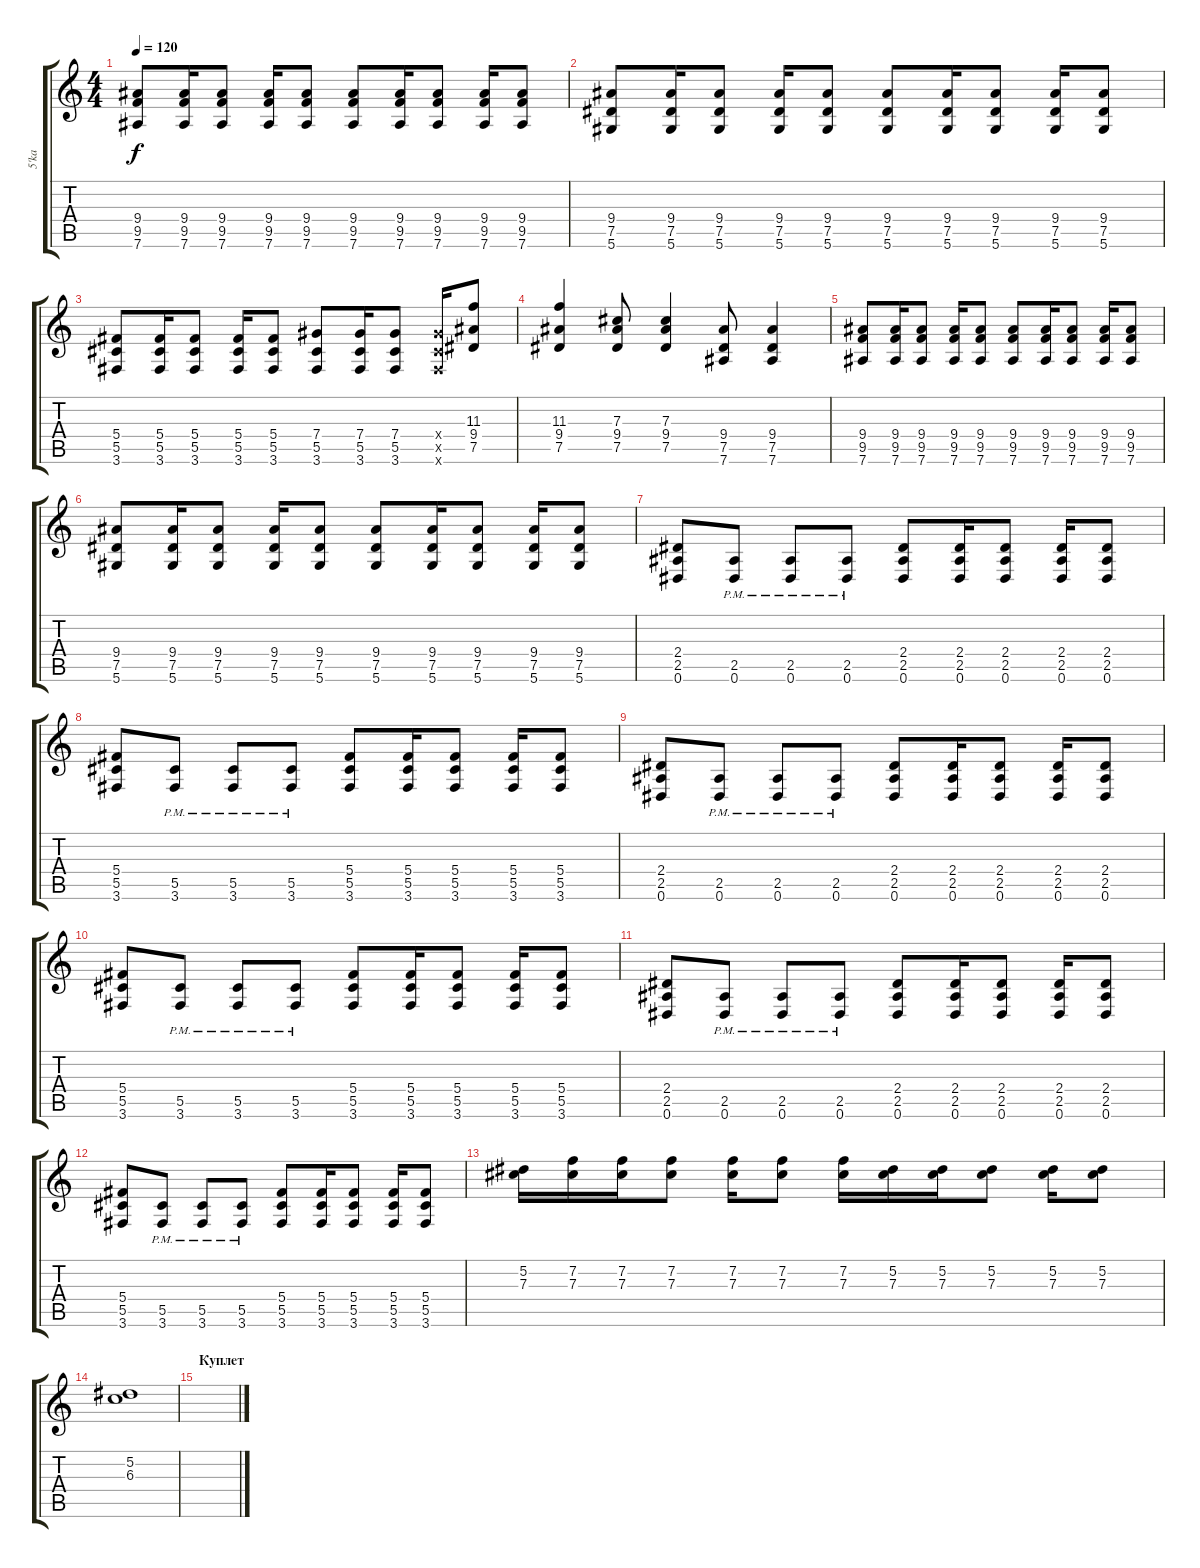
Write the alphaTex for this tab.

\track ("5'ka" "5'ka") {instrument distortionguitar}
\staff {score tabs}
\tuning (Eb4 Bb3 Gb3 Db3 Ab2 Eb2) {hide}
\ts (4 4)
\tempo 120
\clef g2
\ks c
(9.4 9.5 7.6).8{dy f} (9.4 9.5 7.6).16 (9.4 9.5 7.6).8 (9.4 9.5 7.6).16 (9.4 9.5 7.6).8 (9.4 9.5 7.6).8 (9.4 9.5 7.6).16 (9.4 9.5 7.6).8 (9.4 9.5 7.6).16 (9.4 9.5 7.6).8 |
(9.4 7.5 5.6).8 (9.4 7.5 5.6).16 (9.4 7.5 5.6).8 (9.4 7.5 5.6).16 (9.4 7.5 5.6).8 (9.4 7.5 5.6).8 (9.4 7.5 5.6).16 (9.4 7.5 5.6).8 (9.4 7.5 5.6).16 (9.4 7.5 5.6).8 |
(5.4 5.5 3.6).8 (5.4 5.5 3.6).16 (5.4 5.5 3.6).8 (5.4 5.5 3.6).16 (5.4 5.5 3.6).8 (7.4 5.5 3.6).8 (7.4 5.5 3.6).16 (7.4 5.5 3.6).8 (7.4{x} 5.5{x} 3.6{x}).16 (11.3 9.4 7.5).8 |
(11.3 9.4 7.5).4 (7.3 9.4 7.5).8 (7.3 9.4 7.5).4 (9.4 7.5 7.6).8 (9.4 7.5 7.6).4 |
(9.4 9.5 7.6).8 (9.4 9.5 7.6).16 (9.4 9.5 7.6).8 (9.4 9.5 7.6).16 (9.4 9.5 7.6).8 (9.4 9.5 7.6).8 (9.4 9.5 7.6).16 (9.4 9.5 7.6).8 (9.4 9.5 7.6).16 (9.4 9.5 7.6).8 |
(9.4 7.5 5.6).8 (9.4 7.5 5.6).16 (9.4 7.5 5.6).8 (9.4 7.5 5.6).16 (9.4 7.5 5.6).8 (9.4 7.5 5.6).8 (9.4 7.5 5.6).16 (9.4 7.5 5.6).8 (9.4 7.5 5.6).16 (9.4 7.5 5.6).8 |
(2.4 2.5 0.6).8 (2.5{pm} 0.6{pm}).8 (2.5{pm} 0.6{pm}).8 (2.5{pm} 0.6{pm}).8 (2.4 2.5 0.6).8 (2.4 2.5 0.6).16 (2.4 2.5 0.6).8 (2.4 2.5 0.6).16 (2.4 2.5 0.6).8 |
(5.4 5.5 3.6).8 (5.5{pm} 3.6{pm}).8 (5.5{pm} 3.6{pm}).8 (5.5{pm} 3.6{pm}).8 (5.4 5.5 3.6).8 (5.4 5.5 3.6).16 (5.4 5.5 3.6).8 (5.4 5.5 3.6).16 (5.4 5.5 3.6).8 |
(2.4 2.5 0.6).8 (2.5{pm} 0.6{pm}).8 (2.5{pm} 0.6{pm}).8 (2.5{pm} 0.6{pm}).8 (2.4 2.5 0.6).8 (2.4 2.5 0.6).16 (2.4 2.5 0.6).8 (2.4 2.5 0.6).16 (2.4 2.5 0.6).8 |
(5.4 5.5 3.6).8 (5.5{pm} 3.6{pm}).8 (5.5{pm} 3.6{pm}).8 (5.5{pm} 3.6{pm}).8 (5.4 5.5 3.6).8 (5.4 5.5 3.6).16 (5.4 5.5 3.6).8 (5.4 5.5 3.6).16 (5.4 5.5 3.6).8 |
(2.4 2.5 0.6).8 (2.5{pm} 0.6{pm}).8 (2.5{pm} 0.6{pm}).8 (2.5{pm} 0.6{pm}).8 (2.4 2.5 0.6).8 (2.4 2.5 0.6).16 (2.4 2.5 0.6).8 (2.4 2.5 0.6).16 (2.4 2.5 0.6).8 |
(5.4 5.5 3.6).8 (5.5{pm} 3.6{pm}).8 (5.5{pm} 3.6{pm}).8 (5.5{pm} 3.6{pm}).8 (5.4 5.5 3.6).8 (5.4 5.5 3.6).16 (5.4 5.5 3.6).8 (5.4 5.5 3.6).16 (5.4 5.5 3.6).8 |
(5.2 7.3).16 (7.2 7.3).16 (7.2 7.3).16 (7.2 7.3).8 (7.2 7.3).16 (7.2 7.3).8 (7.2 7.3).16 (5.2 7.3).16 (5.2 7.3).16 (5.2 7.3).8 (5.2 7.3).16 (5.2 7.3).8 |
(5.2 6.3).1 |
\section ("" "Куплет")
